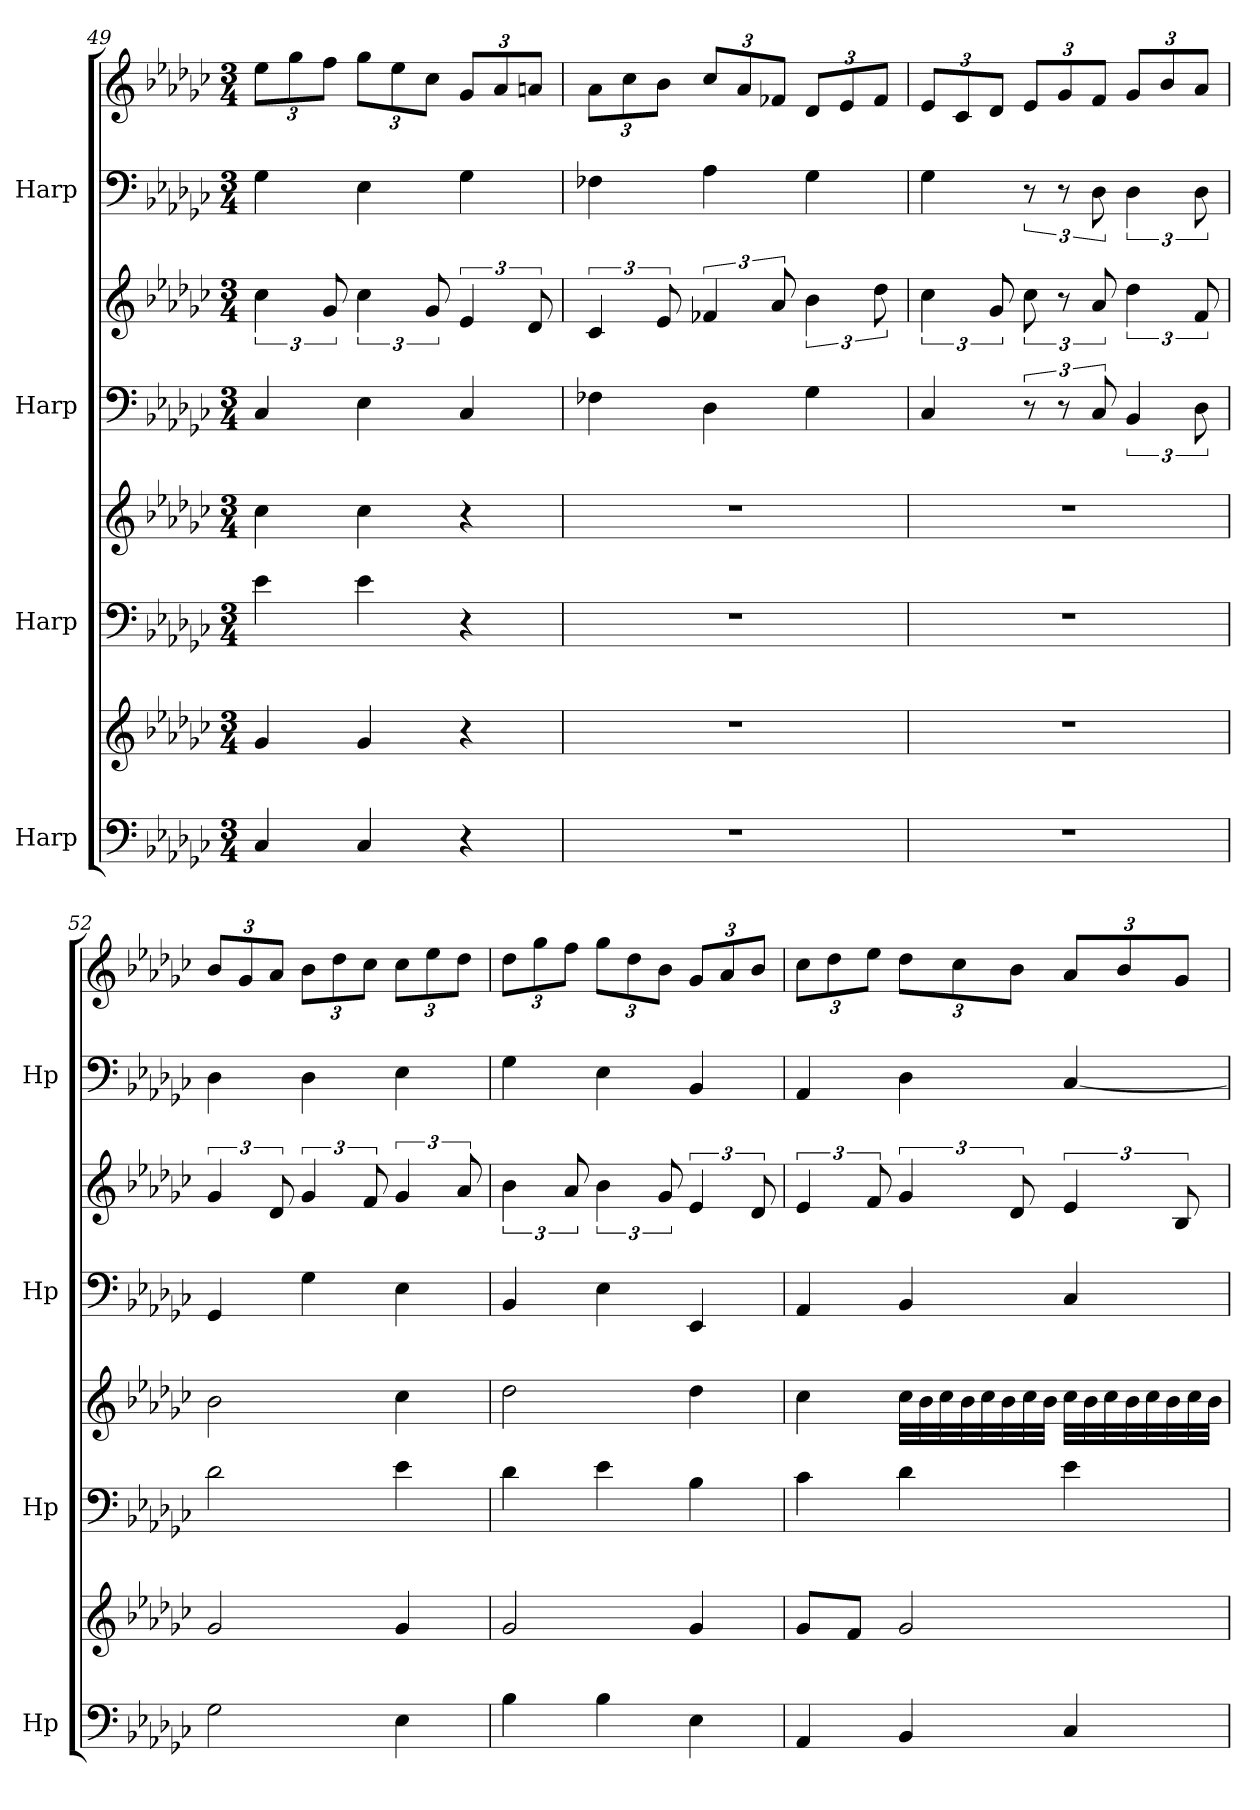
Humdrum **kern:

**kern	**kern	**kern	**kern	**kern	**kern	**kern	**kern
*part4	*part4	*part3	*part3	*part2	*part2	*part1	*part1
*staff8	*staff7	*staff6	*staff5	*staff4	*staff3	*staff2	*staff1
*I"Harp	*	*I"Harp	*	*I"Harp	*	*I"Harp	*
*I'Hp	*	*I'Hp	*	*I'Hp	*	*I'Hp	*
*clefF4	*clefG2	*clefF4	*clefG2	*clefF4	*clefG2	*clefF4	*clefG2
*k[b-e-a-d-g-c-]	*k[b-e-a-d-g-c-]	*k[b-e-a-d-g-c-]	*k[b-e-a-d-g-c-]	*k[b-e-a-d-g-c-]	*k[b-e-a-d-g-c-]	*k[b-e-a-d-g-c-]	*k[b-e-a-d-g-c-]
*M3/4	*M3/4	*M3/4	*M3/4	*M3/4	*M3/4	*M3/4	*M3/4
*	*	*	*	*	*	*	*Xbrackettup
=49	=49	=49	=49	=49	=49	=49	=49
4C-/	4g-/	4e-\	4cc-\	4C-/	6cc-\	4G-\	12ee-\L
.	.	.	.	.	.	.	12gg-\
.	.	.	.	.	12g-/	.	12ff\J
4C-/	4g-/	4e-\	4cc-\	4E-\	6cc-\	4E-\	12gg-\L
.	.	.	.	.	.	.	12ee-\
.	.	.	.	.	12g-/	.	12cc-\J
4r	4r	4r	4r	4C-/	6e-/	4G-\	12g-/L
.	.	.	.	.	.	.	12a-/
.	.	.	.	.	12d-/	.	12an/J
=50	=50	=50	=50	=50	=50	=50	=50
2.r	2.r	2.r	2.r	4F-X\	6c-/	4F-X\	12a-\L
.	.	.	.	.	.	.	12cc-\
.	.	.	.	.	12e-/	.	12b-\J
.	.	.	.	4D-\	6f-X/	4A-\	12cc-/L
.	.	.	.	.	.	.	12a-/
.	.	.	.	.	12a-/	.	12f-X/J
.	.	.	.	4G-\	6b-\	4G-\	12d-/L
.	.	.	.	.	.	.	12e-/
.	.	.	.	.	12dd-\	.	12f-/J
!!LO:PB:g=z
=51	=51	=51	=51	=51	=51	=51	=51
2.r	2.r	2.r	2.r	4C-/	6cc-\	4G-\	12e-/L
.	.	.	.	.	.	.	12c-/
.	.	.	.	.	12g-/	.	12d-/J
.	.	.	.	12r	12cc-\	12r	12e-/L
.	.	.	.	12r	12r	12r	12g-/
.	.	.	.	12C-/	12a-/	12D-\	12f/J
.	.	.	.	6BB-/	6dd-\	6D-\	12g-/L
.	.	.	.	.	.	.	12b-/
.	.	.	.	12D-\	12f/	12D-\	12a-/J
=52	=52	=52	=52	=52	=52	=52	=52
2G-\	2g-/	2d-\	2b-\	4GG-/	6g-/	4D-\	12b-/L
.	.	.	.	.	.	.	12g-/
.	.	.	.	.	12d-/	.	12a-/J
.	.	.	.	4G-\	6g-/	4D-\	12b-\L
.	.	.	.	.	.	.	12dd-\
.	.	.	.	.	12f/	.	12cc-\J
4E-\	4g-/	4e-\	4cc-\	4E-\	6g-/	4E-\	12cc-\L
.	.	.	.	.	.	.	12ee-\
.	.	.	.	.	12a-/	.	12dd-\J
=53	=53	=53	=53	=53	=53	=53	=53
4B-\	2g-/	4d-\	2dd-\	4BB-/	6b-\	4G-\	12dd-\L
.	.	.	.	.	.	.	12gg-\
.	.	.	.	.	12a-/	.	12ff\J
4B-\	.	4e-\	.	4E-\	6b-\	4E-\	12gg-\L
.	.	.	.	.	.	.	12dd-\
.	.	.	.	.	12g-/	.	12b-\J
4E-\	4g-/	4B-\	4dd-\	4EE-/	6e-/	4BB-/	12g-/L
.	.	.	.	.	.	.	12a-/
.	.	.	.	.	12d-/	.	12b-/J
!!LO:PB:g=z
=54	=54	=54	=54	=54	=54	=54	=54
4AA-/	8g-/L	4c-\	4cc-\	4AA-/	6e-/	4AA-/	12cc-\L
.	.	.	.	.	.	.	12dd-\
.	8f/J	.	.	.	.	.	.
.	.	.	.	.	12f/	.	12ee-\J
4BB-/	2g-/	4d-\	32cc-\LLL	4BB-/	6g-/	4D-\	12dd-\L
.	.	.	32b-\	.	.	.	.
.	.	.	32cc-\	.	.	.	.
.	.	.	.	.	.	.	12cc-\
.	.	.	32b-\	.	.	.	.
.	.	.	32cc-\	.	.	.	.
.	.	.	32b-\	.	.	.	.
.	.	.	.	.	12d-/	.	12b-\J
.	.	.	32cc-\	.	.	.	.
.	.	.	32b-\JJJ	.	.	.	.
4C-/	.	4e-\	32cc-\LLL	4C-/	6e-/	[4C-/	12a-/L
.	.	.	32b-\	.	.	.	.
.	.	.	32cc-\	.	.	.	.
.	.	.	.	.	.	.	12b-/
.	.	.	32b-\	.	.	.	.
.	.	.	32cc-\	.	.	.	.
.	.	.	32b-\	.	.	.	.
.	.	.	.	.	12B-/	.	12g-/J
.	.	.	32cc-\	.	.	.	.
.	.	.	32b-\JJJ	.	.	.	.
=	=	=	=	=	=	=	=
*-	*-	*-	*-	*-	*-	*-	*-
